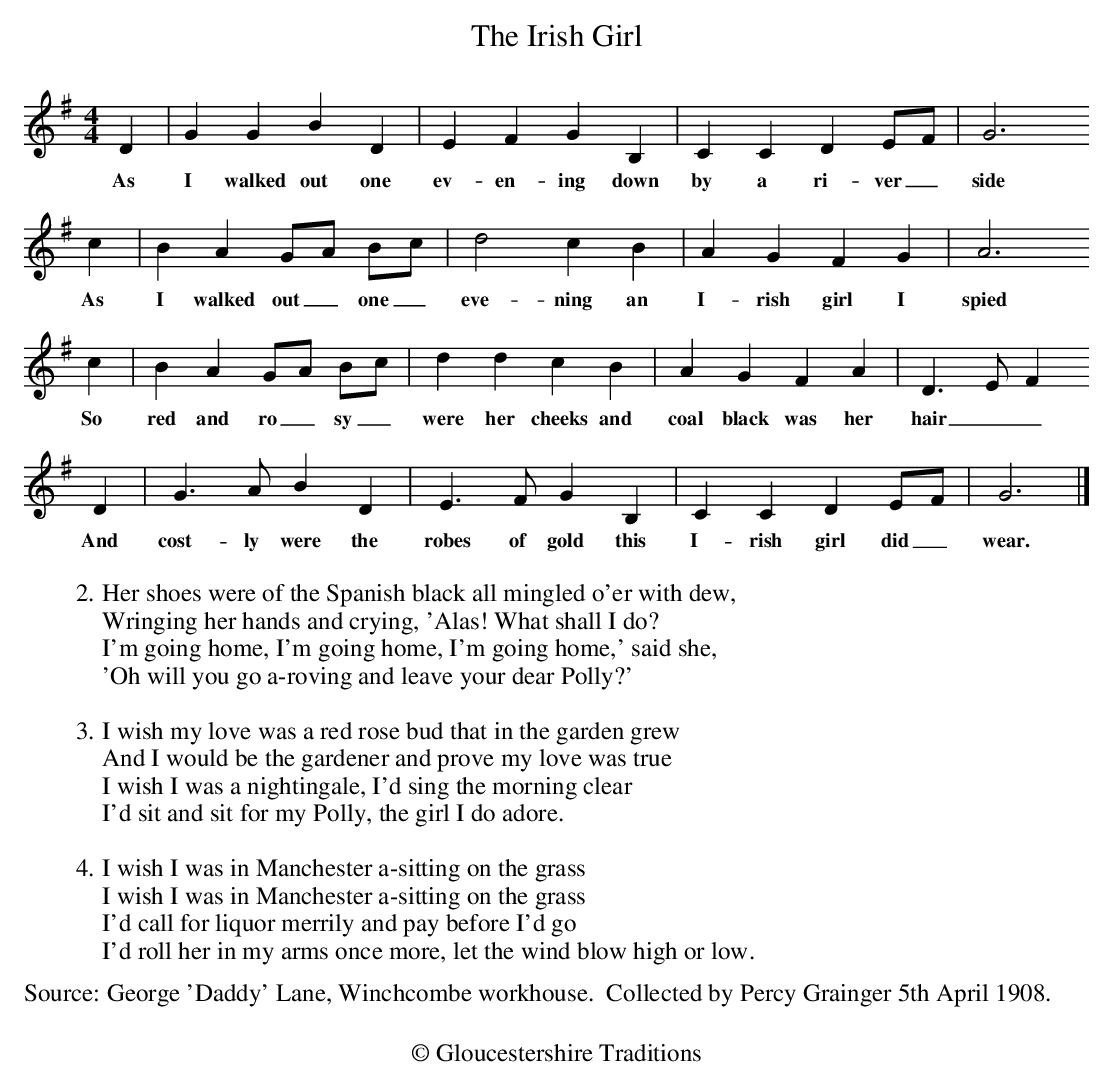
X:1
T: The Irish Girl
M: 4/4
L: 1/4
K: G
D | GGBD | EFGB, | CCDE/F/ | G3
w:As I walked out one ev-en-ing down by a ri-ver_side
c | BAG/A/ B/c/ | d2cB | AGFG | A3
w:As I walked out_ one_ eve-ning  an I-rish girl I spied
c | BAG/A/ B/c/ | ddcB | AGFA | D3/E/F
w:So red and ro_sy_ were her cheeks and coal black was her hair__
D | G3/A/BD | E3/F/GB, | CCDE/F/ | G3 |]
w:And cost-ly were the robes of gold this I-rish girl did_ wear.
%%text
%%text
W:2.Her shoes were of the Spanish black all mingled o'er with dew,
W:Wringing her hands and crying, 'Alas! What shall I do?
W:I'm going home, I'm going home, I'm going home,' said she,
W:'Oh will you go a-roving and leave your dear Polly?'
W:
W:3.I wish my love was a red rose bud that in the garden grew
W: And I would be the gardener and prove my love was true
W: I wish I was a nightingale, I'd sing the morning clear
W: I'd sit and sit for my Polly, the girl I do adore.
W:
W:4.I wish I was in Manchester a-sitting on the grass
W:I wish I was in Manchester a-sitting on the grass
W:I'd call for liquor merrily and pay before I'd go
W:I'd roll her in my arms once more, let the wind blow high or low.
